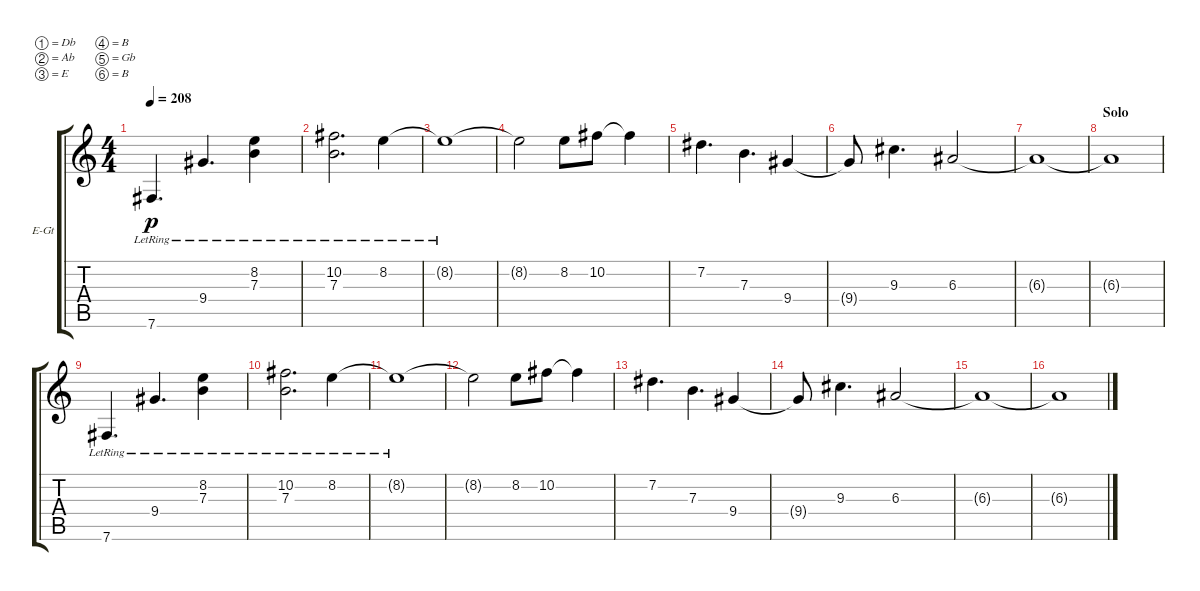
\bracketExtendMode groupsimilarinstruments
\firstSystemTrackNameOrientation horizontal
\otherSystemsTrackNameOrientation horizontal
\track ("Clean Electric Guitar 2" "E-Gt") {instrument electricguitarclean}
\staff {score tabs}
\tuning (Db4 Ab3 E3 B2 Gb2 B1)
\ts (4 4)
\tempo 208
\clef g2
\scale
0.333333
\ks c
7.6{lr}.4{d dy p} 9.4{lr}.4{d} (7.3{lr} 8.2{lr}).4 |
\scale
0.333333 (7.3{lr} 10.2{lr}).2{d} 8.2{lr}.4 |
\scale
0.333333 8.2{lr t}.1 |
\scale
0.333333 8.2{t}.2 8.2.8 10.2.8 10.2{t}.4 |
\scale
0.333333 7.2.4{d} 7.3.4{d} 9.4.4 |
\scale
0.333333 9.4{t}.8 9.3.4{d} 6.3.2 |
\scale
0.333333 6.3{t}.1 |
\section ("" "Solo")
\scale
0.333333 6.3{t}.1 |
\scale
0.333333 7.6{lr}.4{d} 9.4{lr}.4{d} (7.3{lr} 8.2{lr}).4 |
\scale
0.333333 (7.3{lr} 10.2{lr}).2{d} 8.2{lr}.4 |
\scale
0.333333 8.2{lr t}.1 |
\scale
0.333333 8.2{t}.2 8.2.8 10.2.8 10.2{t}.4 |
\scale
0.333333 7.2.4{d} 7.3.4{d} 9.4.4 |
\scale
0.333333 9.4{t}.8 9.3.4{d} 6.3.2 |
\scale
0.333333 6.3{t}.1 |
\scale
0.333333 6.3{t}.1
